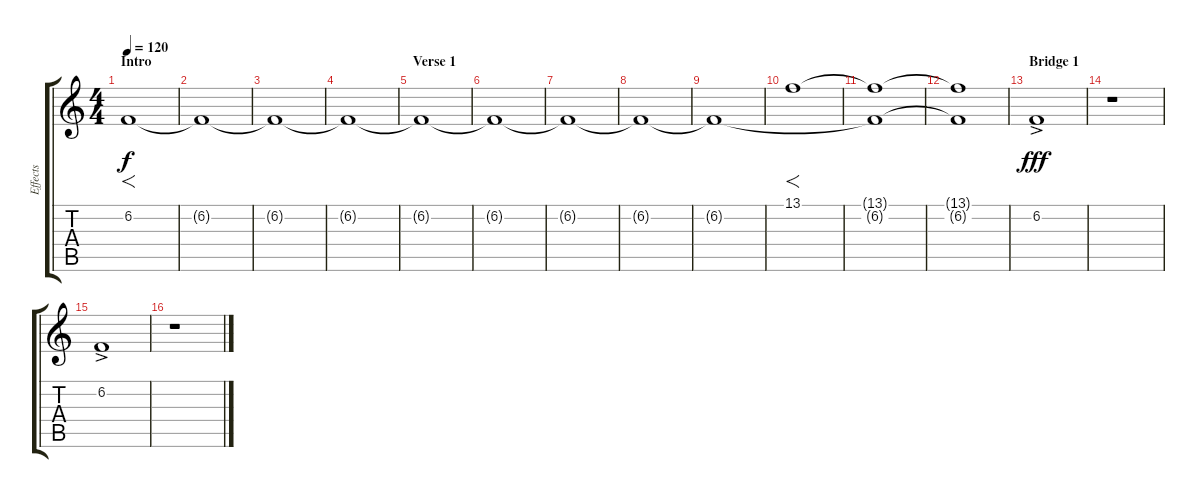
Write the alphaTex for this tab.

\track ("Effects" "Effects") {instrument stringensemble1}
\staff {score tabs}
\tuning (E4 B3 G3 D3 A2 E2) {hide}
\ts (4 4)
\section ("" "Intro")
\tempo 120
\clef g2
\ks c
6.2.1{f dy f instrument stringensemble1} |
6.2{t}.1 |
6.2{t}.1 |
6.2{t}.1 |
\section ("" "Verse 1")
6.2{t}.1 |
6.2{t}.1 |
6.2{t}.1 |
6.2{t}.1 |
6.2{t}.1 |
13.1.1{f} |
(13.1{t} 6.2{t}).1 |
(13.1{t} 6.2{t}).1 |
\section ("" "Bridge 1")
6.2{ac}.1{dy fff} |
r.1 |
6.2{ac}.1 |
r.1
